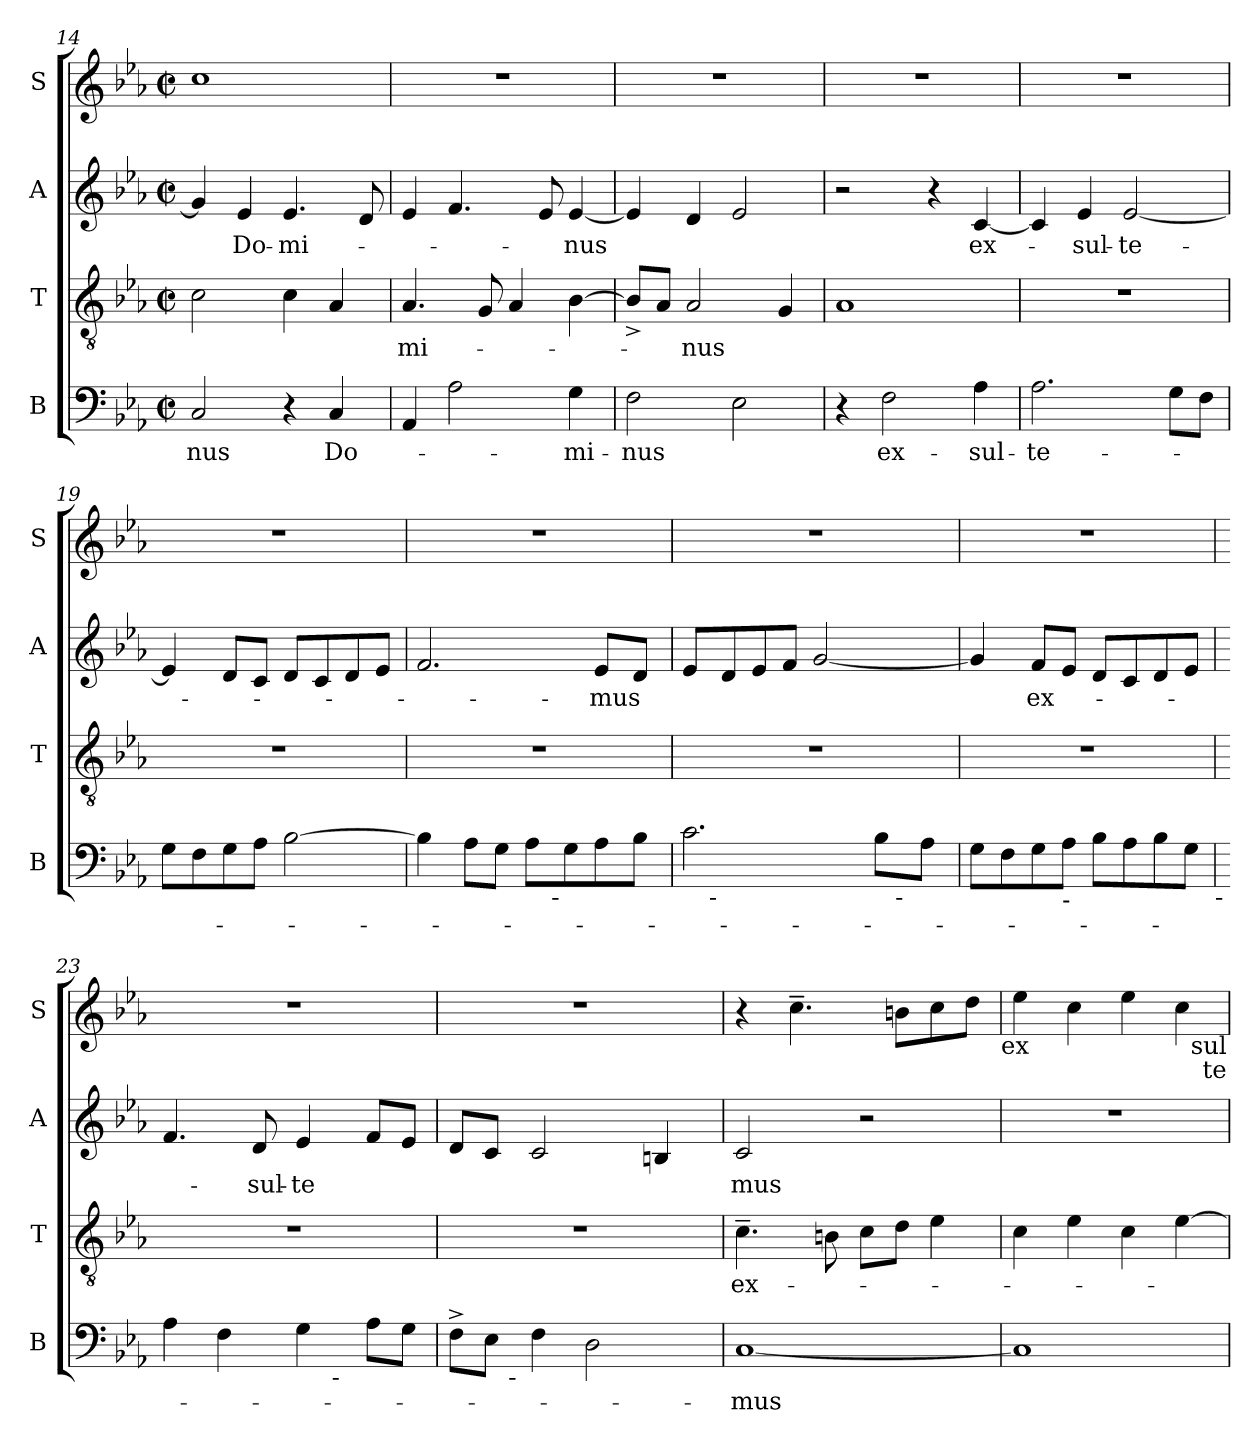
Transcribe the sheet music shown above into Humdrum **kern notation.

**kern	**text	**kern	**text	**kern	**text	**kern
*part4	*part4	*part3	*part3	*part2	*part2	*part1
*staff4	*staff4	*staff3	*staff3	*staff2	*staff2	*staff1
*I"B	*	*I"T	*	*I"A	*	*I"S
*I'B	*	*I'T	*	*I'A	*	*I'S
!!LO:PB:g=z
*clefF4	*	*clefGv2	*	*clefG2	*	*clefG2
*k[b-e-a-]	*	*k[b-e-a-]	*	*k[b-e-a-]	*	*k[b-e-a-]
*E-:	*	*E-:	*	*E-:	*	*E-:
*M2/2	*	*M2/2	*	*M2/2	*	*M2/2
*met(c|)	*	*met(c|)	*	*met(c|)	*	*met(c|)
=14	=14	=14	=14	=14	=14	=14
!	!LO:LY:b	!	!	!	!	!
2C/	-nus	2c\	.	4g/]	.	1cc
!	!	!	!	!	!LO:LY:b	!
.	.	.	.	4e-/	Do-	.
!	!	!	!	!	!LO:LY:b	!
4r	.	4c\	.	4.e-/	-mi-	.
!	!LO:LY:b	!	!	!	!	!
4C/	Do-	4A-/	.	.	.	.
.	.	.	.	8d/	.	.
=15	=15	=15	=15	=15	=15	=15
!	!	!	!LO:LY:b	!	!	!
4AA-/	.	4.A-/	-mi-	4e-/	.	1r
2A-\	.	.	.	4.f/	.	.
.	.	8G/	.	.	.	.
.	.	4A-/	.	.	.	.
.	.	.	.	8e-/	.	.
!	!LO:LY:b	!	!	!	!LO:LY:b	!
4G\	-mi-	[>4B-\	.	[<4e-/	-nus	.
=16	=16	=16	=16	=16	=16	=16
!	!LO:LY:b	!	!	!	!	!
2F\	-nus	8B-^</L]	.	4e-/]	.	1r
.	.	8A-/J	.	.	.	.
!	!	!	!LO:LY:b	!	!	!
.	.	2A-/	-nus	4d/	.	.
2E-\	.	.	.	2e-/	.	.
.	.	4G/	.	.	.	.
=17	=17	=17	=17	=17	=17	=17
4r	.	1A-	.	2r	.	1r
!	!LO:LY:b	!	!	!	!	!
2F\	ex-	.	.	.	.	.
.	.	.	.	4r	.	.
!	!LO:LY:b	!	!	!	!LO:LY:b	!
4A-\	-sul-	.	.	[<4c/	ex-	.
=18	=18	=18	=18	=18	=18	=18
!	!LO:LY:b	!	!	!	!	!
2.A-\	-te-	1r	.	4c/]	.	1r
!	!	!	!	!	!LO:LY:b	!
.	.	.	.	4e-/	-sul-	.
!	!	!	!	!	!LO:LY:b:rj	!
.	.	.	.	[<2e-/	-te-	.
8G\L	.	.	.	.	.	.
8F\J	.	.	.	.	.	.
=19	=19	=19	=19	=19	=19	=19
8G\L	.	1r	.	4e-/]	.	1r
8F\	.	.	.	.	.	.
8G\	.	.	.	8d/L	.	.
8A-\J	.	.	.	8c/J	.	.
[<2B-\	.	.	.	8d/L	.	.
.	.	.	.	8c/	.	.
.	.	.	.	8d/	.	.
.	.	.	.	8e-/J	.	.
!!LO:LB:g=z
=20	=20	=20	=20	=20	=20	=20
!LO:TX:b:t=-	!	!	!	!	!	!
*^	*	*	*	*	*	*
4B-\]	2ryy	.	1r	.	2.f/	.	1r
8A-\L	.	.	.	.	.	.	.
8G\J	.	.	.	.	.	.	.
8A-\L	16.ryy	.	.	.	.	.	.
!	!LO:TX:b:t=-	!	!	!	!	!	!
.	4ryy	.	.	.	.	.	.
8G\	.	.	.	.	.	.	.
!	!	!	!	!	!	!LO:LY:b	!
8A-\	.	.	.	.	8e-/L	-mus	.
.	8ryy	.	.	.	.	.	.
8B-\J	.	.	.	.	8d/J	.	.
.	32ryy	.	.	.	.	.	.
=21	=21	=21	=21	=21	=21	=21	=21
*	*^	*	*	*	*	*	*
2.c\	16.ryy	2ryy	.	1r	.	8e-/L	.	1r
!	!LO:TX:b:t=-	!	!	!	!	!	!	!
.	2ryy	.	.	.	.	.	.	.
.	.	.	.	.	.	8d/	.	.
.	.	.	.	.	.	8e-/	.	.
.	.	.	.	.	.	8f/J	.	.
.	.	4ryy	.	.	.	[<2g/	.	.
.	4ryy	.	.	.	.	.	.	.
8B-\L	.	16ryy	.	.	.	.	.	.
!	!	!LO:TX:b:t=-	!	!	!	!	!	!
.	.	8.ryy	.	.	.	.	.	.
.	8ryy	.	.	.	.	.	.	.
8A-\J	.	.	.	.	.	.	.	.
.	32ryy	.	.	.	.	.	.	.
*v	*v	*v	*	*	*	*	*	*
=22	=22	=22	=22	=22	=22	=22
8G\L	.	1r	.	4g/]	.	1r
8F\	.	.	.	.	.	.
!	!	!	!	!	!LO:LY:b	!
8G\	.	.	.	8f/L	ex-	.
!LO:TX:b:t=-	!	!	!	!	!	!
8A-\J	.	.	.	8e-/J	.	.
8B-\L	.	.	.	8d/L	.	.
8A-\	.	.	.	8c/	.	.
8B-\	.	.	.	8d/	.	.
8G\J	.	.	.	8e-/J	.	.
!LO:TX:b:t=-	!	!	!	!	!	!
=23	=23	=23	=23	=23	=23	=23
*^	*	*	*	*	*	*
4A-\	2ryy	.	1r	.	4.f/	.	1r
4F\	.	.	.	.	.	.	.
!	!	!	!	!	!	!LO:LY:b	!
.	.	.	.	.	8d/	-sul-	.
!	!	!	!	!	!	!LO:LY:b:rj	!
4G\	8ryy	.	.	.	4e-/	-te	.
!	!LO:TX:b:t=-	!	!	!	!	!	!
.	4.ryy	.	.	.	.	.	.
8A-\L	.	.	.	.	8f/L	.	.
8G\J	.	.	.	.	8e-/J	.	.
=24	=24	=24	=24	=24	=24	=24	=24
8F^>\L	8.ryy	.	1r	.	8d/L	.	1r
8E-\J	.	.	.	.	8c/J	.	.
!	!LO:TX:b:t=-	!	!	!	!	!	!
.	2ryy	.	.	.	.	.	.
4F\	.	.	.	.	2c/	.	.
2D\	.	.	.	.	.	.	.
.	4ryy	.	.	.	.	.	.
.	.	.	.	.	4B/	.	.
.	16ryy	.	.	.	.	.	.
!!LO:LB:g=z
=25	=25	=25	=25	=25	=25	=25	=25
!	!	!LO:LY:b	!	!LO:LY:b	!	!LO:LY:b	!
*v	*v	*	*	*	*	*	*
[<1C	-mus	4.c~>\	ex-	2c/	mus	4r
.	.	.	.	.	.	4.cc~>\
.	.	8B\	.	.	.	.
.	.	8c\L	.	2r	.	.
.	.	8d\J	.	.	.	8b\L
.	.	4e-\	.	.	.	8cc\
.	.	.	.	.	.	8dd\J
!	!	!	!	!	!	!LO:TX:b:t=ex
=26	=26	=26	=26	=26	=26	=26
1C]	.	4c\	.	1r	.	4ee-\
.	.	4e-\	.	.	.	4cc\
.	.	4c\	.	.	.	4ee-\
.	.	[>4e-\	.	.	.	4cc\
!	!	!	!	!	!	!LO:TX:b:t=sul
!	!	!	!	!	!	!LO:TX:b:t=te
=	=	=	=	=	=	=
*-	*-	*-	*-	*-	*-	*-
